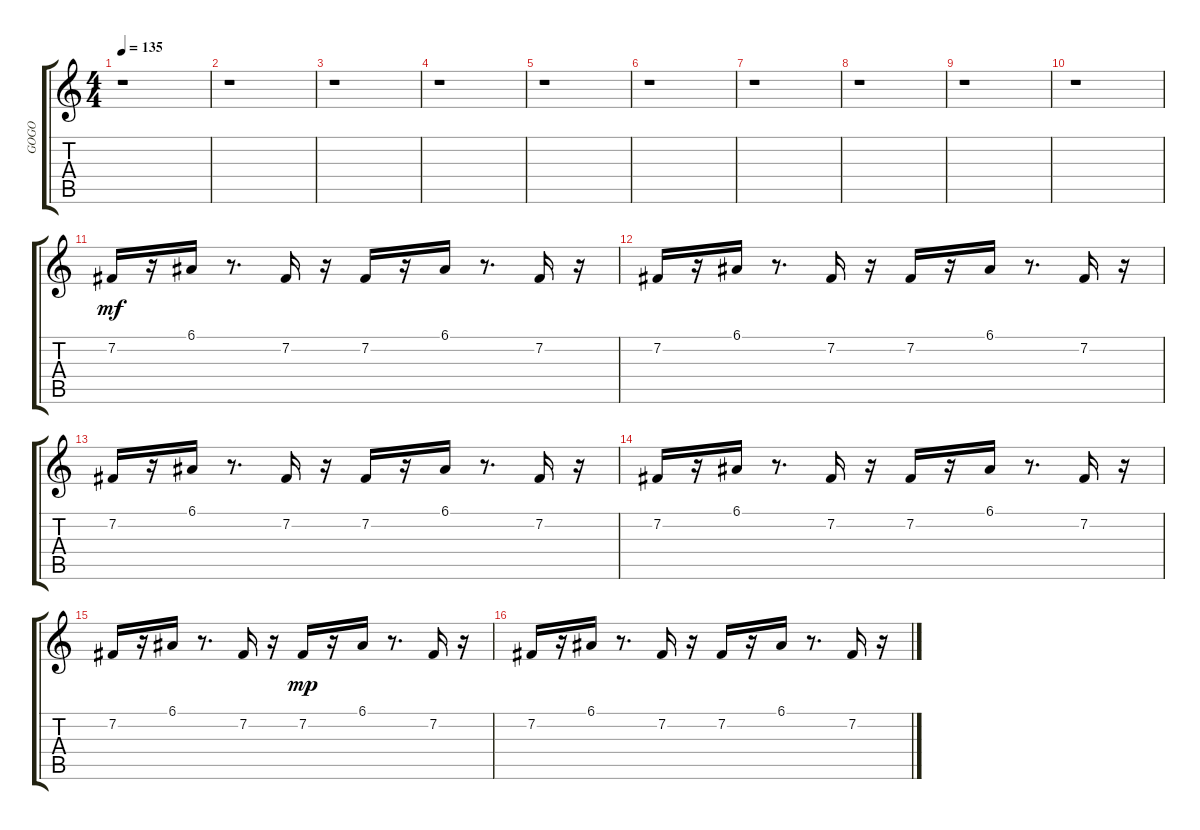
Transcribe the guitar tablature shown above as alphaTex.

\track ("GOGO" "GOGO") {instrument agogo}
\staff {score tabs}
\tuning (E4 B3 G3 D3 A2 E2) {hide}
\ts (4 4)
\tempo 135
\clef g2
\ks c
r.1{dy mf} |
r.1 |
r.1 |
r.1 |
r.1 |
r.1 |
r.1 |
r.1 |
r.1 |
r.1 |
7.2.16 r.16 6.1.16 r.8{d} 7.2.16 r.16 7.2.16 r.16 6.1.16 r.8{d} 7.2.16 r.16 |
7.2.16 r.16 6.1.16 r.8{d} 7.2.16 r.16 7.2.16 r.16 6.1.16 r.8{d} 7.2.16 r.16 |
7.2.16 r.16 6.1.16 r.8{d} 7.2.16 r.16 7.2.16 r.16 6.1.16 r.8{d} 7.2.16 r.16 |
7.2.16 r.16 6.1.16 r.8{d} 7.2.16 r.16 7.2.16 r.16 6.1.16 r.8{d} 7.2.16 r.16 |
7.2.16 r.16 6.1.16 r.8{d} 7.2.16 r.16 7.2.16{dy mp} r.16 6.1.16 r.8{d} 7.2.16 r.16 |
7.2.16 r.16 6.1.16 r.8{d} 7.2.16 r.16 7.2.16 r.16 6.1.16 r.8{d} 7.2.16 r.16
